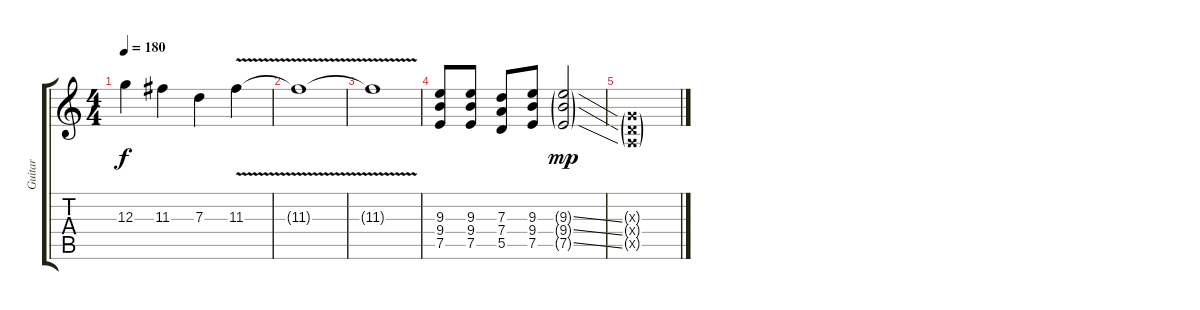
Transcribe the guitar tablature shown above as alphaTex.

\track ("Guitar" "Guitar") {instrument overdrivenguitar}
\staff {score tabs}
\tuning (E4 B3 G3 D3 A2 E2) {hide}
\ts (4 4)
\tempo 180
\clef g2
\ks c
12.3.4{dy f} 11.3.4 7.3.4 11.3{v}.4 |
11.3{v t}.1 |
11.3{v t}.1 |
(9.3 9.4 7.5).8 (9.3 9.4 7.5).8 (7.3 7.4 5.5).8 (9.3 9.4 7.5).8 (9.3{ss g} 9.4{ss g} 7.5{ss g}).2{dy mp} |
(0.3{g x} 0.4{g x} 0.5{g x}).1
